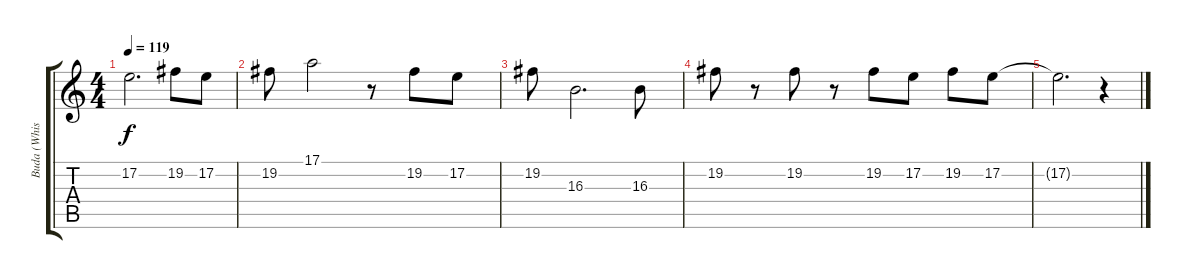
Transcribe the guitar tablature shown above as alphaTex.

\track ("Buda (Whistle)" "Buda (Whis") {instrument shakuhachi}
\staff {score tabs}
\tuning (E4 B3 G3 D3 A2 E2) {hide}
\ts (4 4)
\tempo 119
\clef g2
\ks c
17.2{t}.2{d dy f} 19.2.8 17.2.8 |
19.2.8 17.1.2 r.8 19.2.8 17.2.8 |
19.2.8 16.3.2{d} 16.3.8 |
19.2.8 r.8 19.2.8 r.8 19.2.8 17.2.8 19.2.8 17.2.8 |
17.2{t}.2{d} r.4
